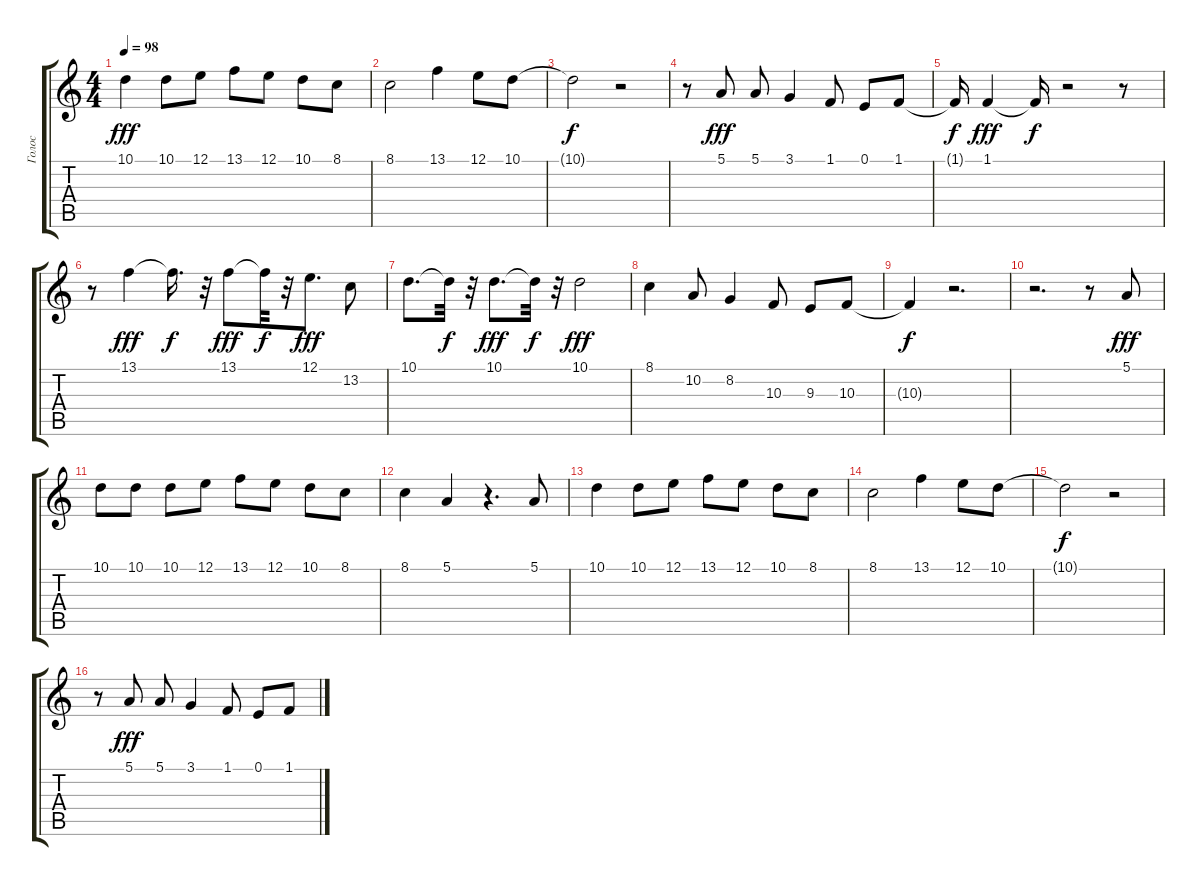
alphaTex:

\track ("Голос" "Голос") {instrument cello}
\staff {score tabs}
\tuning (E4 B3 G3 D3 A2 E2) {hide}
\ts (4 4)
\tempo 98
\clef g2
\ks c
10.1.4{dy fff} 10.1.8 12.1.8 13.1.8 12.1.8 10.1.8 8.1.8 |
8.1.2 13.1.4 12.1.8 10.1.8 |
10.1{t}.2{dy f} r.2 |
r.8 5.1.8{dy fff} 5.1.8 3.1.4 1.1.8 0.1.8 1.1.8 |
1.1{t}.16{dy f} 1.1.4{dy fff} 1.1{t}.16{dy f} r.2 r.8 |
r.8 13.1.4{dy fff} 13.1{t}.16{d dy f} r.32 13.1.8{dy fff} 13.1{t}.32{dy f} r.32 12.1.8{d dy fff} 13.2.8 |
10.1.8{d} 10.1{t}.32{dy f} r.32 10.1.8{d dy fff} 10.1{t}.32{dy f} r.32 10.1.2{dy fff} |
8.1.4 10.2.8 8.2.4 10.3.8 9.3.8 10.3.8 |
10.3{t}.4{dy f} r.2{d} |
r.2{d} r.8 5.1.8{dy fff} |
10.1.8 10.1.8 10.1.8 12.1.8 13.1.8 12.1.8 10.1.8 8.1.8 |
8.1.4 5.1.4 r.4{d} 5.1.8 |
10.1.4 10.1.8 12.1.8 13.1.8 12.1.8 10.1.8 8.1.8 |
8.1.2 13.1.4 12.1.8 10.1.8 |
10.1{t}.2{dy f} r.2 |
r.8 5.1.8{dy fff} 5.1.8 3.1.4 1.1.8 0.1.8 1.1.8
